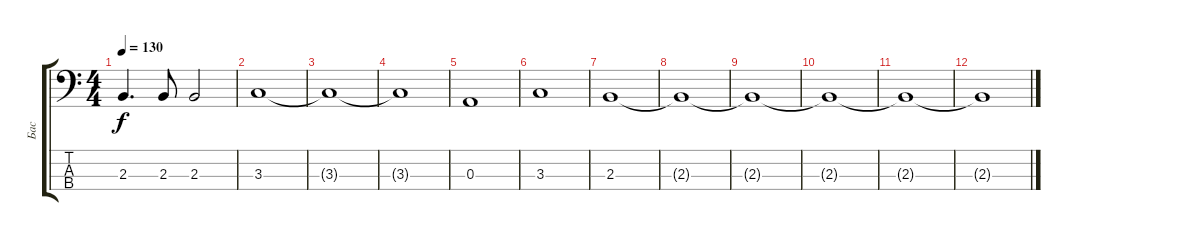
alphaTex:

\track ("Бас" "Бас") {instrument electricbassfinger}
\staff {score tabs}
\tuning (G2 D2 A1 E1) {hide}
\ts (4 4)
\tempo 130
\clef f4
\ks c
2.3.4{d dy f} 2.3.8 2.3.2 |
3.3.1 |
3.3{t}.1 |
3.3{t}.1 |
0.3.1 |
3.3.1 |
2.3.1 |
2.3{t}.1 |
2.3{t}.1 |
2.3{t}.1 |
2.3{t}.1 |
2.3{t}.1
